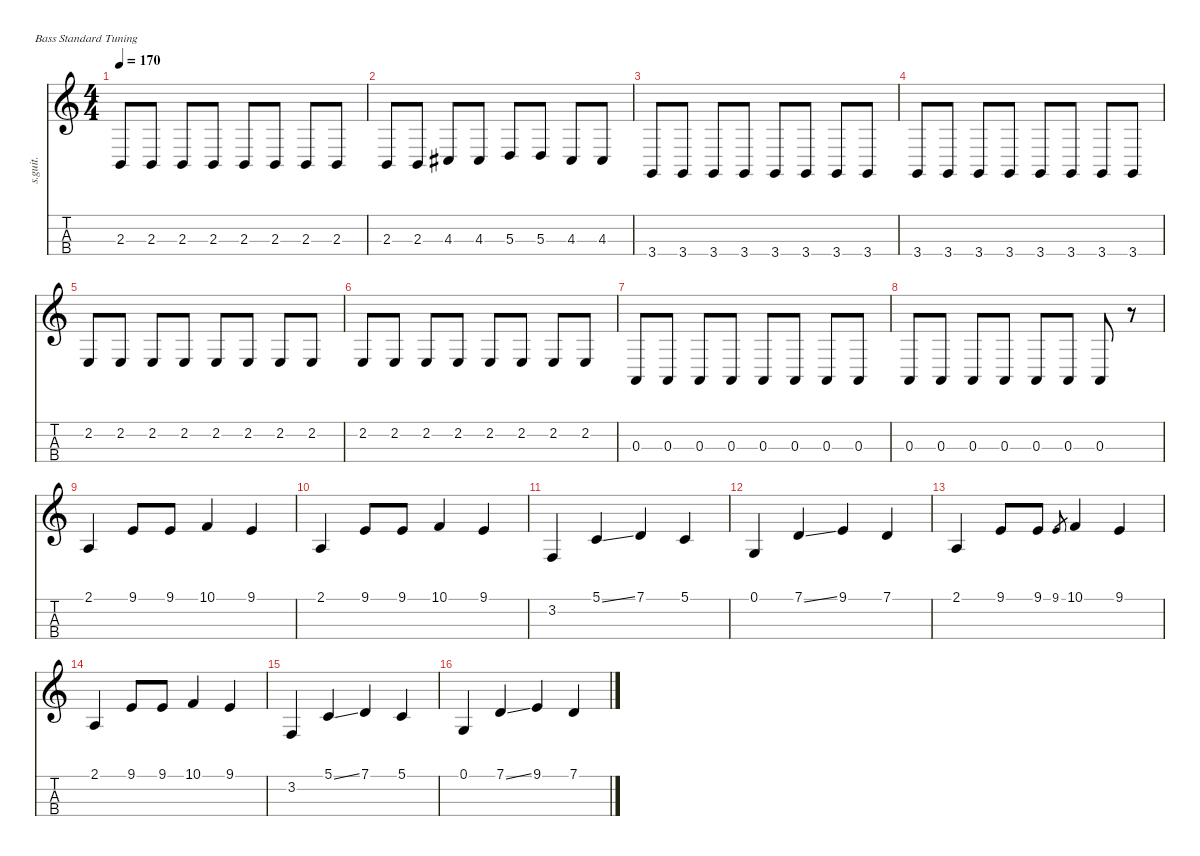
\defaultSystemsLayout 4
\hideDynamics
\bracketExtendMode nobrackets
\track ("Electric Bass" "s.guit.") {instrument electricbassfinger}
\staff {score tabs}
\tuning (G2 D2 A1 E1)
\ts (4 4)
\tempo 170
\clef g2
\ks c
2.3.8{lyrics (0 "") lyrics (1 "") lyrics (2 "") lyrics (3 "") lyrics (4 "") dy ff} 2.3.8{lyrics (0 "") lyrics (1 "") lyrics (2 "") lyrics (3 "") lyrics (4 "")} 2.3.8{lyrics (0 "") lyrics (1 "") lyrics (2 "") lyrics (3 "") lyrics (4 "")} 2.3.8{lyrics (0 "") lyrics (1 "") lyrics (2 "") lyrics (3 "") lyrics (4 "")} 2.3.8{lyrics (0 "") lyrics (1 "") lyrics (2 "") lyrics (3 "") lyrics (4 "")} 2.3.8{lyrics (0 "") lyrics (1 "") lyrics (2 "") lyrics (3 "") lyrics (4 "")} 2.3.8{lyrics (0 "") lyrics (1 "") lyrics (2 "") lyrics (3 "") lyrics (4 "")} 2.3.8{lyrics (0 "") lyrics (1 "") lyrics (2 "") lyrics (3 "") lyrics (4 "")} |
2.3.8{lyrics (0 "") lyrics (1 "") lyrics (2 "") lyrics (3 "") lyrics (4 "")} 2.3.8{lyrics (0 "") lyrics (1 "") lyrics (2 "") lyrics (3 "") lyrics (4 "")} 4.3{acc #}.8{lyrics (0 "") lyrics (1 "") lyrics (2 "") lyrics (3 "") lyrics (4 "")} 4.3{acc #}.8{lyrics (0 "") lyrics (1 "") lyrics (2 "") lyrics (3 "") lyrics (4 "")} 5.3.8{lyrics (0 "") lyrics (1 "") lyrics (2 "") lyrics (3 "") lyrics (4 "")} 5.3.8{lyrics (0 "") lyrics (1 "") lyrics (2 "") lyrics (3 "") lyrics (4 "")} 4.3{acc #}.8{lyrics (0 "") lyrics (1 "") lyrics (2 "") lyrics (3 "") lyrics (4 "")} 4.3{acc #}.8{lyrics (0 "") lyrics (1 "") lyrics (2 "") lyrics (3 "") lyrics (4 "")} |
3.4.8{lyrics (0 "") lyrics (1 "") lyrics (2 "") lyrics (3 "") lyrics (4 "")} 3.4.8{lyrics (0 "") lyrics (1 "") lyrics (2 "") lyrics (3 "") lyrics (4 "")} 3.4.8{lyrics (0 "") lyrics (1 "") lyrics (2 "") lyrics (3 "") lyrics (4 "")} 3.4.8{lyrics (0 "") lyrics (1 "") lyrics (2 "") lyrics (3 "") lyrics (4 "")} 3.4.8{lyrics (0 "") lyrics (1 "") lyrics (2 "") lyrics (3 "") lyrics (4 "")} 3.4.8{lyrics (0 "") lyrics (1 "") lyrics (2 "") lyrics (3 "") lyrics (4 "")} 3.4.8{lyrics (0 "") lyrics (1 "") lyrics (2 "") lyrics (3 "") lyrics (4 "")} 3.4.8{lyrics (0 "") lyrics (1 "") lyrics (2 "") lyrics (3 "") lyrics (4 "")} |
3.4.8{lyrics (0 "") lyrics (1 "") lyrics (2 "") lyrics (3 "") lyrics (4 "")} 3.4.8{lyrics (0 "") lyrics (1 "") lyrics (2 "") lyrics (3 "") lyrics (4 "")} 3.4.8{lyrics (0 "") lyrics (1 "") lyrics (2 "") lyrics (3 "") lyrics (4 "")} 3.4.8{lyrics (0 "") lyrics (1 "") lyrics (2 "") lyrics (3 "") lyrics (4 "")} 3.4.8{lyrics (0 "") lyrics (1 "") lyrics (2 "") lyrics (3 "") lyrics (4 "")} 3.4.8{lyrics (0 "") lyrics (1 "") lyrics (2 "") lyrics (3 "") lyrics (4 "")} 3.4.8{lyrics (0 "") lyrics (1 "") lyrics (2 "") lyrics (3 "") lyrics (4 "")} 3.4.8{lyrics (0 "") lyrics (1 "") lyrics (2 "") lyrics (3 "") lyrics (4 "")} |
2.2.8{lyrics (0 "") lyrics (1 "") lyrics (2 "") lyrics (3 "") lyrics (4 "")} 2.2.8{lyrics (0 "") lyrics (1 "") lyrics (2 "") lyrics (3 "") lyrics (4 "")} 2.2.8{lyrics (0 "") lyrics (1 "") lyrics (2 "") lyrics (3 "") lyrics (4 "")} 2.2.8{lyrics (0 "") lyrics (1 "") lyrics (2 "") lyrics (3 "") lyrics (4 "")} 2.2.8{lyrics (0 "") lyrics (1 "") lyrics (2 "") lyrics (3 "") lyrics (4 "")} 2.2.8{lyrics (0 "") lyrics (1 "") lyrics (2 "") lyrics (3 "") lyrics (4 "")} 2.2.8{lyrics (0 "") lyrics (1 "") lyrics (2 "") lyrics (3 "") lyrics (4 "")} 2.2.8{lyrics (0 "") lyrics (1 "") lyrics (2 "") lyrics (3 "") lyrics (4 "")} |
2.2.8{lyrics (0 "") lyrics (1 "") lyrics (2 "") lyrics (3 "") lyrics (4 "")} 2.2.8{lyrics (0 "") lyrics (1 "") lyrics (2 "") lyrics (3 "") lyrics (4 "")} 2.2.8{lyrics (0 "") lyrics (1 "") lyrics (2 "") lyrics (3 "") lyrics (4 "")} 2.2.8{lyrics (0 "") lyrics (1 "") lyrics (2 "") lyrics (3 "") lyrics (4 "")} 2.2.8{lyrics (0 "") lyrics (1 "") lyrics (2 "") lyrics (3 "") lyrics (4 "")} 2.2.8{lyrics (0 "") lyrics (1 "") lyrics (2 "") lyrics (3 "") lyrics (4 "")} 2.2.8{lyrics (0 "") lyrics (1 "") lyrics (2 "") lyrics (3 "") lyrics (4 "")} 2.2.8{lyrics (0 "") lyrics (1 "") lyrics (2 "") lyrics (3 "") lyrics (4 "")} |
0.3.8{lyrics (0 "") lyrics (1 "") lyrics (2 "") lyrics (3 "") lyrics (4 "")} 0.3.8{lyrics (0 "") lyrics (1 "") lyrics (2 "") lyrics (3 "") lyrics (4 "")} 0.3.8{lyrics (0 "") lyrics (1 "") lyrics (2 "") lyrics (3 "") lyrics (4 "")} 0.3.8{lyrics (0 "") lyrics (1 "") lyrics (2 "") lyrics (3 "") lyrics (4 "")} 0.3.8{lyrics (0 "") lyrics (1 "") lyrics (2 "") lyrics (3 "") lyrics (4 "")} 0.3.8{lyrics (0 "") lyrics (1 "") lyrics (2 "") lyrics (3 "") lyrics (4 "")} 0.3.8{lyrics (0 "") lyrics (1 "") lyrics (2 "") lyrics (3 "") lyrics (4 "")} 0.3.8{lyrics (0 "") lyrics (1 "") lyrics (2 "") lyrics (3 "") lyrics (4 "")} |
0.3.8{lyrics (0 "") lyrics (1 "") lyrics (2 "") lyrics (3 "") lyrics (4 "")} 0.3.8{lyrics (0 "") lyrics (1 "") lyrics (2 "") lyrics (3 "") lyrics (4 "")} 0.3.8{lyrics (0 "") lyrics (1 "") lyrics (2 "") lyrics (3 "") lyrics (4 "")} 0.3.8{lyrics (0 "") lyrics (1 "") lyrics (2 "") lyrics (3 "") lyrics (4 "")} 0.3.8{lyrics (0 "") lyrics (1 "") lyrics (2 "") lyrics (3 "") lyrics (4 "")} 0.3.8{lyrics (0 "") lyrics (1 "") lyrics (2 "") lyrics (3 "") lyrics (4 "")} 0.3.8{lyrics (0 "") lyrics (1 "") lyrics (2 "") lyrics (3 "") lyrics (4 "")} r.8 |
2.1.4{lyrics (0 "") lyrics (1 "") lyrics (2 "") lyrics (3 "") lyrics (4 "")} 9.1.8{lyrics (0 "") lyrics (1 "") lyrics (2 "") lyrics (3 "") lyrics (4 "")} 9.1.8{lyrics (0 "") lyrics (1 "") lyrics (2 "") lyrics (3 "") lyrics (4 "")} 10.1.4{lyrics (0 "") lyrics (1 "") lyrics (2 "") lyrics (3 "") lyrics (4 "")} 9.1.4{lyrics (0 "") lyrics (1 "") lyrics (2 "") lyrics (3 "") lyrics (4 "")} |
2.1.4{lyrics (0 "") lyrics (1 "") lyrics (2 "") lyrics (3 "") lyrics (4 "")} 9.1.8{lyrics (0 "") lyrics (1 "") lyrics (2 "") lyrics (3 "") lyrics (4 "")} 9.1.8{lyrics (0 "") lyrics (1 "") lyrics (2 "") lyrics (3 "") lyrics (4 "")} 10.1.4{lyrics (0 "") lyrics (1 "") lyrics (2 "") lyrics (3 "") lyrics (4 "")} 9.1.4{lyrics (0 "") lyrics (1 "") lyrics (2 "") lyrics (3 "") lyrics (4 "")} |
3.2.4{lyrics (0 "") lyrics (1 "") lyrics (2 "") lyrics (3 "") lyrics (4 "")} 5.1{ss}.4{lyrics (0 "") lyrics (1 "") lyrics (2 "") lyrics (3 "") lyrics (4 "")} 7.1.4{lyrics (0 "") lyrics (1 "") lyrics (2 "") lyrics (3 "") lyrics (4 "")} 5.1.4{lyrics (0 "") lyrics (1 "") lyrics (2 "") lyrics (3 "") lyrics (4 "")} |
0.1.4{lyrics (0 "") lyrics (1 "") lyrics (2 "") lyrics (3 "") lyrics (4 "")} 7.1{ss}.4{lyrics (0 "") lyrics (1 "") lyrics (2 "") lyrics (3 "") lyrics (4 "")} 9.1.4{lyrics (0 "") lyrics (1 "") lyrics (2 "") lyrics (3 "") lyrics (4 "")} 7.1.4{lyrics (0 "") lyrics (1 "") lyrics (2 "") lyrics (3 "") lyrics (4 "")} |
2.1.4{lyrics (0 "") lyrics (1 "") lyrics (2 "") lyrics (3 "") lyrics (4 "")} 9.1.8{lyrics (0 "") lyrics (1 "") lyrics (2 "") lyrics (3 "") lyrics (4 "")} 9.1.8{lyrics (0 "") lyrics (1 "") lyrics (2 "") lyrics (3 "") lyrics (4 "")} 9.1.8{lyrics (0 "") lyrics (1 "") lyrics (2 "") lyrics (3 "") lyrics (4 "") gr} 10.1.4{lyrics (0 "") lyrics (1 "") lyrics (2 "") lyrics (3 "") lyrics (4 "")} 9.1.4{lyrics (0 "") lyrics (1 "") lyrics (2 "") lyrics (3 "") lyrics (4 "")} |
2.1.4{lyrics (0 "") lyrics (1 "") lyrics (2 "") lyrics (3 "") lyrics (4 "")} 9.1.8{lyrics (0 "") lyrics (1 "") lyrics (2 "") lyrics (3 "") lyrics (4 "")} 9.1.8{lyrics (0 "") lyrics (1 "") lyrics (2 "") lyrics (3 "") lyrics (4 "")} 10.1.4{lyrics (0 "") lyrics (1 "") lyrics (2 "") lyrics (3 "") lyrics (4 "")} 9.1.4{lyrics (0 "") lyrics (1 "") lyrics (2 "") lyrics (3 "") lyrics (4 "")} |
3.2.4{lyrics (0 "") lyrics (1 "") lyrics (2 "") lyrics (3 "") lyrics (4 "")} 5.1{ss}.4{lyrics (0 "") lyrics (1 "") lyrics (2 "") lyrics (3 "") lyrics (4 "")} 7.1.4{lyrics (0 "") lyrics (1 "") lyrics (2 "") lyrics (3 "") lyrics (4 "")} 5.1.4{lyrics (0 "") lyrics (1 "") lyrics (2 "") lyrics (3 "") lyrics (4 "")} |
0.1.4{lyrics (0 "") lyrics (1 "") lyrics (2 "") lyrics (3 "") lyrics (4 "")} 7.1{ss}.4{lyrics (0 "") lyrics (1 "") lyrics (2 "") lyrics (3 "") lyrics (4 "")} 9.1.4{lyrics (0 "") lyrics (1 "") lyrics (2 "") lyrics (3 "") lyrics (4 "")} 7.1.4{lyrics (0 "") lyrics (1 "") lyrics (2 "") lyrics (3 "") lyrics (4 "")}
